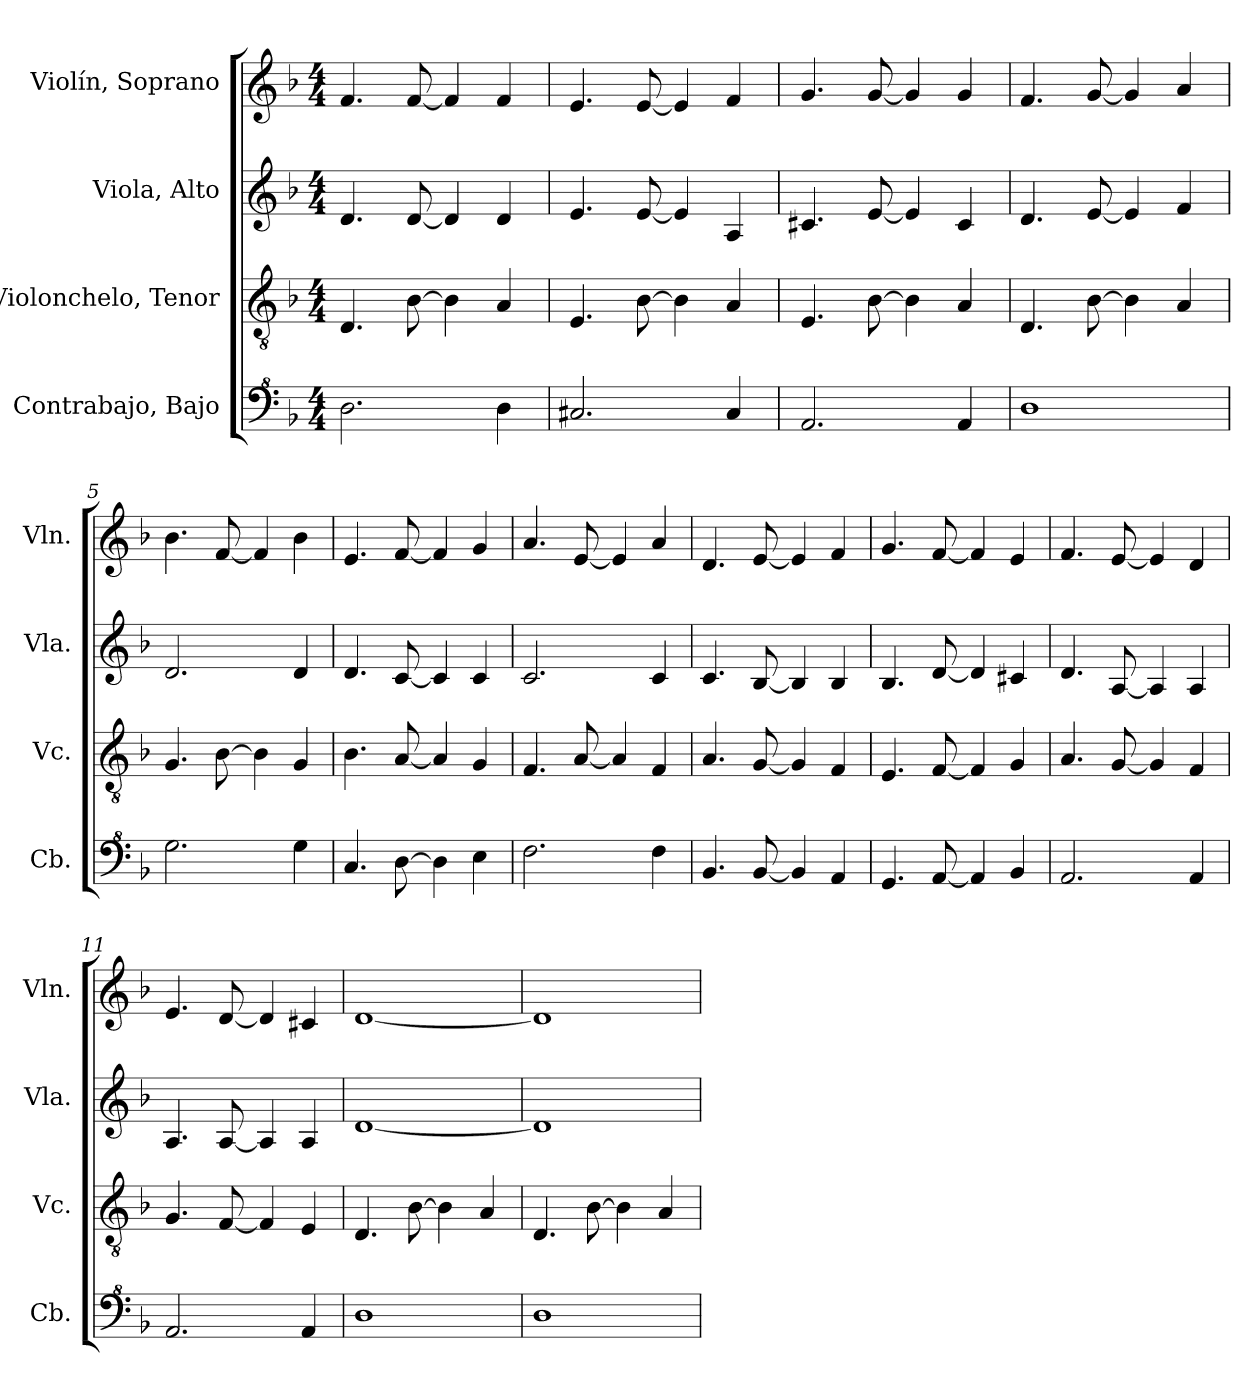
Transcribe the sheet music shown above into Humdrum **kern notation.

**kern	**kern	**kern	**kern
*part4	*part3	*part2	*part1
*staff4	*staff3	*staff2	*staff1
*I"Contrabajo, Bajo	*I"Violonchelo, Tenor	*I"Viola, Alto	*I"Violín, Soprano
*I'Cb.	*I'Vc.	*I'Vla.	*I'Vln.
*clefF^4	*clefGv2	*clefG2	*clefG2
*ITrd7c12	*	*	*
*k[b-]	*k[b-]	*k[b-]	*k[b-]
*M4/4	*M4/4	*M4/4	*M4/4
*MM104	*MM104	*MM104	*MM104
=1	=1	=1	=1
2.D\	4.D/	4.d/	4.f/
.	[8B-\	[8d/	[8f/
.	4B-\]	4d/]	4f/]
4D\	4A/	4d/	4f/
=2	=2	=2	=2
2.C#X/	4.E/	4.e/	4.e/
.	[8B-\	[8e/	[8e/
.	4B-\]	4e/]	4e/]
4C#/	4A/	4A/	4f/
=3	=3	=3	=3
2.AA/	4.E/	4.c#X/	4.g/
.	[8B-\	[8e/	[8g/
.	4B-\]	4e/]	4g/]
4AA/	4A/	4c#/	4g/
=4	=4	=4	=4
1D	4.D/	4.d/	4.f/
.	[8B-\	[8e/	[8g/
.	4B-\]	4e/]	4g/]
.	4A/	4f/	4a/
=5	=5	=5	=5
2.G\	4.G/	2.d/	4.b-\
.	[8B-\	.	[8f/
.	4B-\]	.	4f/]
4G\	4G/	4d/	4b-\
!!LO:LB:g=z
=6	=6	=6	=6
4.C/	4.B-\	4.d/	4.e/
[8D\	[8A/	[8c/	[8f/
4D\]	4A/]	4c/]	4f/]
4E\	4G/	4c/	4g/
=7	=7	=7	=7
2.F\	4.F/	2.c/	4.a/
.	[8A/	.	[8e/
.	4A/]	.	4e/]
4F\	4F/	4c/	4a/
=8	=8	=8	=8
4.BB-/	4.A/	4.c/	4.d/
[8BB-/	[8G/	[8B-/	[8e/
4BB-/]	4G/]	4B-/]	4e/]
4AA/	4F/	4B-/	4f/
=9	=9	=9	=9
4.GG/	4.E/	4.B-/	4.g/
[8AA/	[8F/	[8d/	[8f/
4AA/]	4F/]	4d/]	4f/]
4BB-/	4G/	4c#X/	4e/
=10	=10	=10	=10
2.AA/	4.A/	4.d/	4.f/
.	[8G/	[8A/	[8e/
.	4G/]	4A/]	4e/]
4AA/	4F/	4A/	4d/
=11	=11	=11	=11
2.AA/	4.G/	4.A/	4.e/
.	[8F/	[8A/	[8d/
.	4F/]	4A/]	4d/]
4AA/	4E/	4A/	4c#X/
!!LO:LB:g=z
=12	=12	=12	=12
1D	4.D/	[1d	[1d
.	[8B-\	.	.
.	4B-\]	.	.
.	4A/	.	.
=13	=13	=13	=13
1D	4.D/	1d]	1d]
.	[8B-\	.	.
.	4B-\]	.	.
.	4A/	.	.
=	=	=	=
*-	*-	*-	*-
